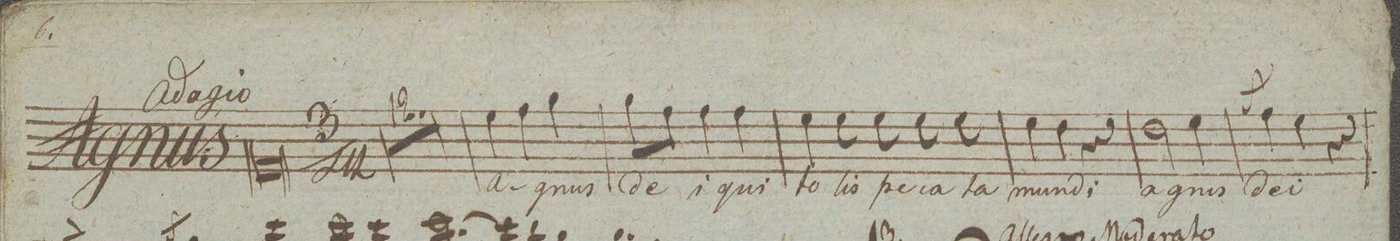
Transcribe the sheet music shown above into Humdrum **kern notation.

**kern	**text
*I"Soprano.	*
*clefC1	*
*k[]	*
*M3/4	*
2.r	.
=2	=2
2.r	.
=3	=3
2.r	.
=4	=4
2.r	.
=5	=5
2.r	.
=6	=6
2.r	.
=7	=7
2.r	.
=8	=8
2.r	.
=9	=9
2.r	.
=10	=10
2.r	.
=11	=11
2.r	.
=12	=12
2.r	.
=13	=13
4cc\	A-
4dd\	.
4ee\	-gnus
=14	=14
8ee\L	de-
8dd\J	.
4dd\	-i
4dd\	qui
=15	=15
4cc\	to-
8cc\	-lis
8cc\	pe-
8cc\	-ca-
8cc\	-ta
=16	=16
4cc\	mun-
4b\	-di
4r	.
=17	=17
*2\right	*
2b\	a-
4cc\	-gnus
=18	=18
8qee/	.
4dd\	de-
4cc\	-i
4r	.
=19	=19
*-	*-
